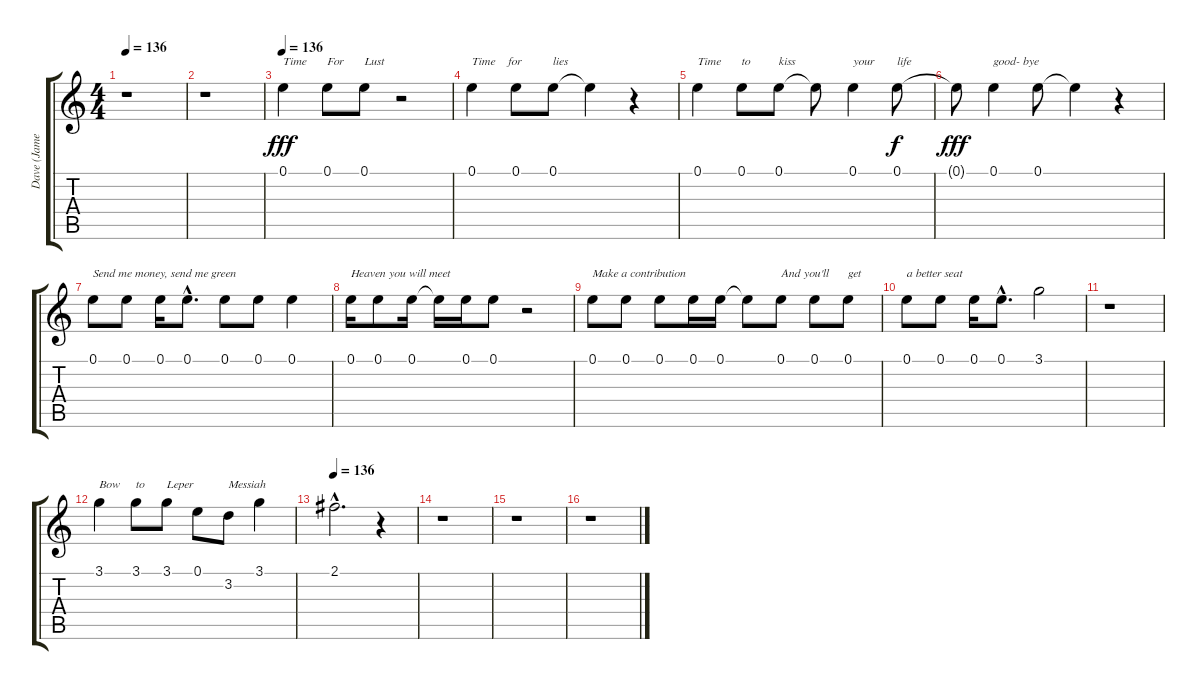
\track ("Dave (James's Vocals)" "Dave (Jame") {instrument distortionguitar}
\staff {score tabs}
\tuning (E4 B3 G3 D3 A2 E2) {hide}
\ts (4 4)
\tempo 136
\clef g2
\ks c
r.1{dy fff} |
r.1 |
\tempo 136
0.1.4{txt "Time"} 0.1.8{txt "For"} 0.1.8{txt "Lust"} r.2 |
0.1.4{txt "Time    for"} 0.1.8 0.1.8{txt "lies"} 0.1{t}.4 r.4 |
0.1.4{txt "Time"} 0.1.8{txt "to"} 0.1.8{txt "kiss"} 0.1{t}.8 0.1.4{txt "your"} 0.1.8{txt "life" dy f} |
0.1{t}.8{dy fff} 0.1.4{txt "good- bye"} 0.1.8 0.1{t}.4 r.4 |
0.1.8{txt "Send me money, send me green"} 0.1.8 0.1.16 0.1{hac}.8{d} 0.1.8 0.1.8 0.1.4 |
0.1.16{txt "Heaven you will meet"} 0.1.8 0.1.16 0.1{t}.16 0.1.16 0.1.8 r.2 |
0.1.8{txt "Make a contribution"} 0.1.8 0.1.8 0.1.16 0.1.16 0.1{t}.8 0.1.8{txt "And you'll"} 0.1.8 0.1.8{txt "get"} |
0.1.8{txt "a better seat"} 0.1.8 0.1.16 0.1{hac}.8{d} 3.1.2 |
r.1 |
3.1.4{txt "Bow"} 3.1.8{txt "to"} 3.1.8{txt "Leper"} 0.1.8 3.2.8{txt "Messiah"} 3.1.4 |
\tempo 136
2.1{hac}.2{d} r.4 |
r.1 |
r.1 |
r.1
